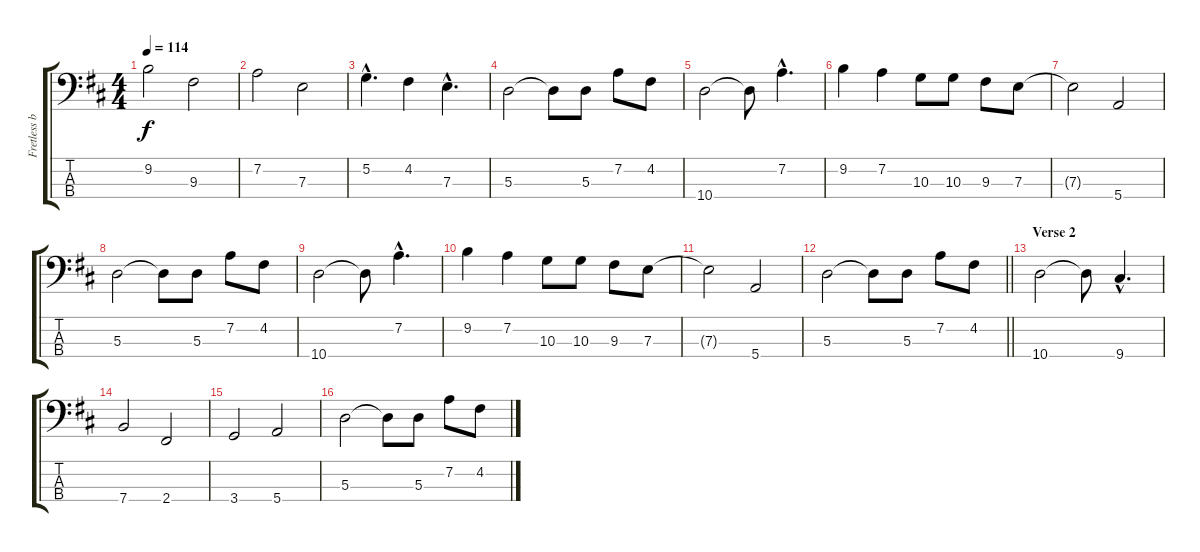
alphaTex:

\track ("Fretless bass" "Fretless b") {instrument fretlessbass}
\staff {score tabs}
\tuning (G2 D2 A1 E1) {hide}
\ts (4 4)
\tempo 114
\clef f4
\ks d
9.2.2{dy f} 9.3.2 |
7.2.2 7.3.2 |
5.2{hac}.4{d} 4.2.4 7.3{hac}.4{d} |
5.3.2 5.3{t}.8 5.3.8 7.2.8 4.2.8 |
10.4.2 10.4{t}.8 7.2{hac}.4{d} |
9.2.4 7.2.4 10.3.8 10.3.8 9.3.8 7.3.8 |
7.3{t}.2 5.4.2 |
5.3.2 5.3{t}.8 5.3.8 7.2.8 4.2.8 |
10.4.2 10.4{t}.8 7.2{hac}.4{d} |
9.2.4 7.2.4 10.3.8 10.3.8 9.3.8 7.3.8 |
7.3{t}.2 5.4.2 |
\barLineRight lightlight
5.3.2 5.3{t}.8 5.3.8 7.2.8 4.2.8 |
\section ("" "Verse 2")
10.4.2 10.4{t}.8 9.4{hac}.4{d} |
7.4.2 2.4.2 |
3.4.2 5.4.2 |
5.3.2 5.3{t}.8 5.3.8 7.2.8 4.2.8
